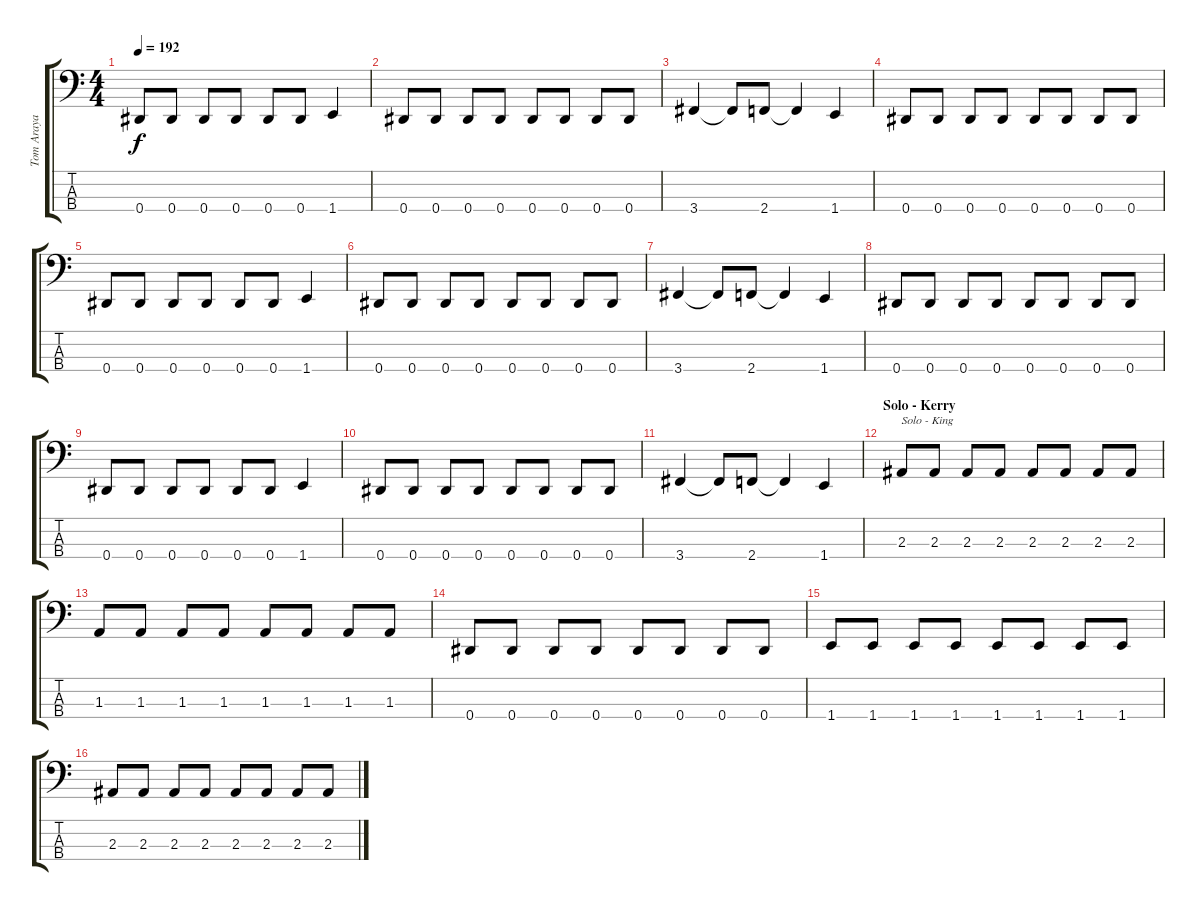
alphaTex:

\track ("Tom Araya" "Tom Araya") {instrument electricbasspick}
\staff {score tabs}
\tuning (Gb2 Db2 Ab1 Eb1) {hide}
\ts (4 4)
\tempo 192
\clef f4
\ks c
0.4.8{dy f} 0.4.8 0.4.8 0.4.8 0.4.8 0.4.8 1.4.4 |
0.4.8 0.4.8 0.4.8 0.4.8 0.4.8 0.4.8 0.4.8 0.4.8 |
3.4.4 3.4{t}.8 2.4.8 2.4{t}.4 1.4.4 |
0.4.8 0.4.8 0.4.8 0.4.8 0.4.8 0.4.8 0.4.8 0.4.8 |
0.4.8 0.4.8 0.4.8 0.4.8 0.4.8 0.4.8 1.4.4 |
0.4.8 0.4.8 0.4.8 0.4.8 0.4.8 0.4.8 0.4.8 0.4.8 |
3.4.4 3.4{t}.8 2.4.8 2.4{t}.4 1.4.4 |
0.4.8 0.4.8 0.4.8 0.4.8 0.4.8 0.4.8 0.4.8 0.4.8 |
0.4.8 0.4.8 0.4.8 0.4.8 0.4.8 0.4.8 1.4.4 |
0.4.8 0.4.8 0.4.8 0.4.8 0.4.8 0.4.8 0.4.8 0.4.8 |
3.4.4 3.4{t}.8 2.4.8 2.4{t}.4 1.4.4 |
\section ("" "Solo - Kerry")
2.3.8{txt "Solo - King"} 2.3.8 2.3.8 2.3.8 2.3.8 2.3.8 2.3.8 2.3.8 |
1.3.8 1.3.8 1.3.8 1.3.8 1.3.8 1.3.8 1.3.8 1.3.8 |
0.4.8 0.4.8 0.4.8 0.4.8 0.4.8 0.4.8 0.4.8 0.4.8 |
1.4.8 1.4.8 1.4.8 1.4.8 1.4.8 1.4.8 1.4.8 1.4.8 |
2.3.8 2.3.8 2.3.8 2.3.8 2.3.8 2.3.8 2.3.8 2.3.8
